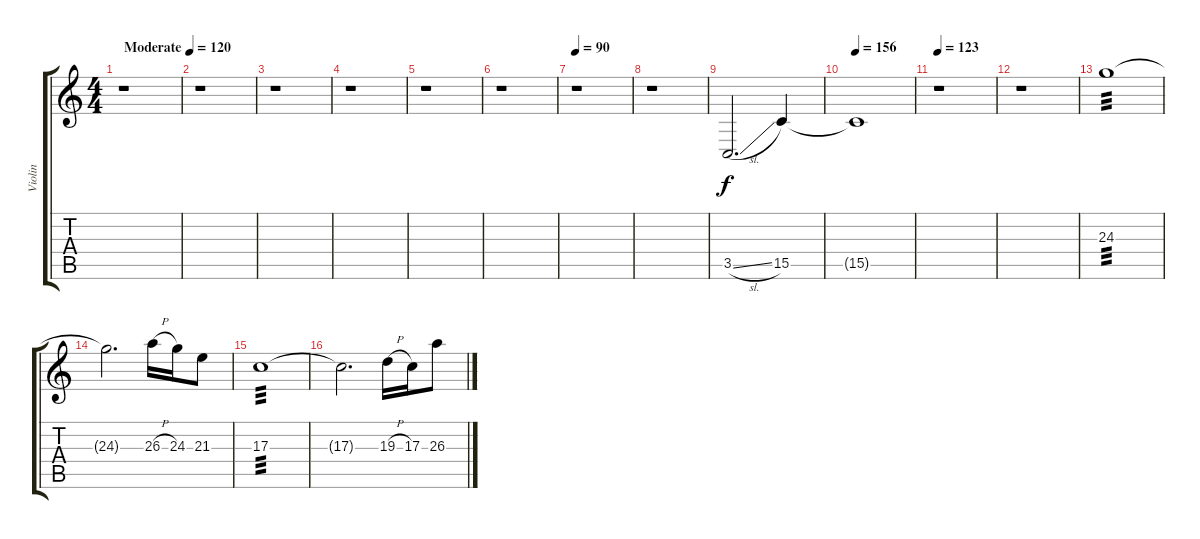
\track ("Violin" "Violin") {instrument violin}
\staff {score tabs}
\tuning (E4 B3 G3 D3 A2 E2) {hide}
\ts (4 4)
\tempo (120 "Moderate")
\clef g2
\ks c
r.1{dy f instrument violin} |
r.1 |
r.1 |
r.1 |
r.1 |
r.1 |
\tempo 90
r.1 |
r.1 |
3.5{sl}.2{d} 15.5.4 |
\tempo 156
15.5{t}.1 |
\tempo 123
r.1 |
r.1{volume 3} |
24.3.1{tp 3 volume 13} |
24.3{t}.2{d} 26.3{h}.16 24.3.16 21.3.8 |
17.3.1{tp 3} |
17.3{t}.2{d} 19.3{h}.16 17.3.16 26.3.8
